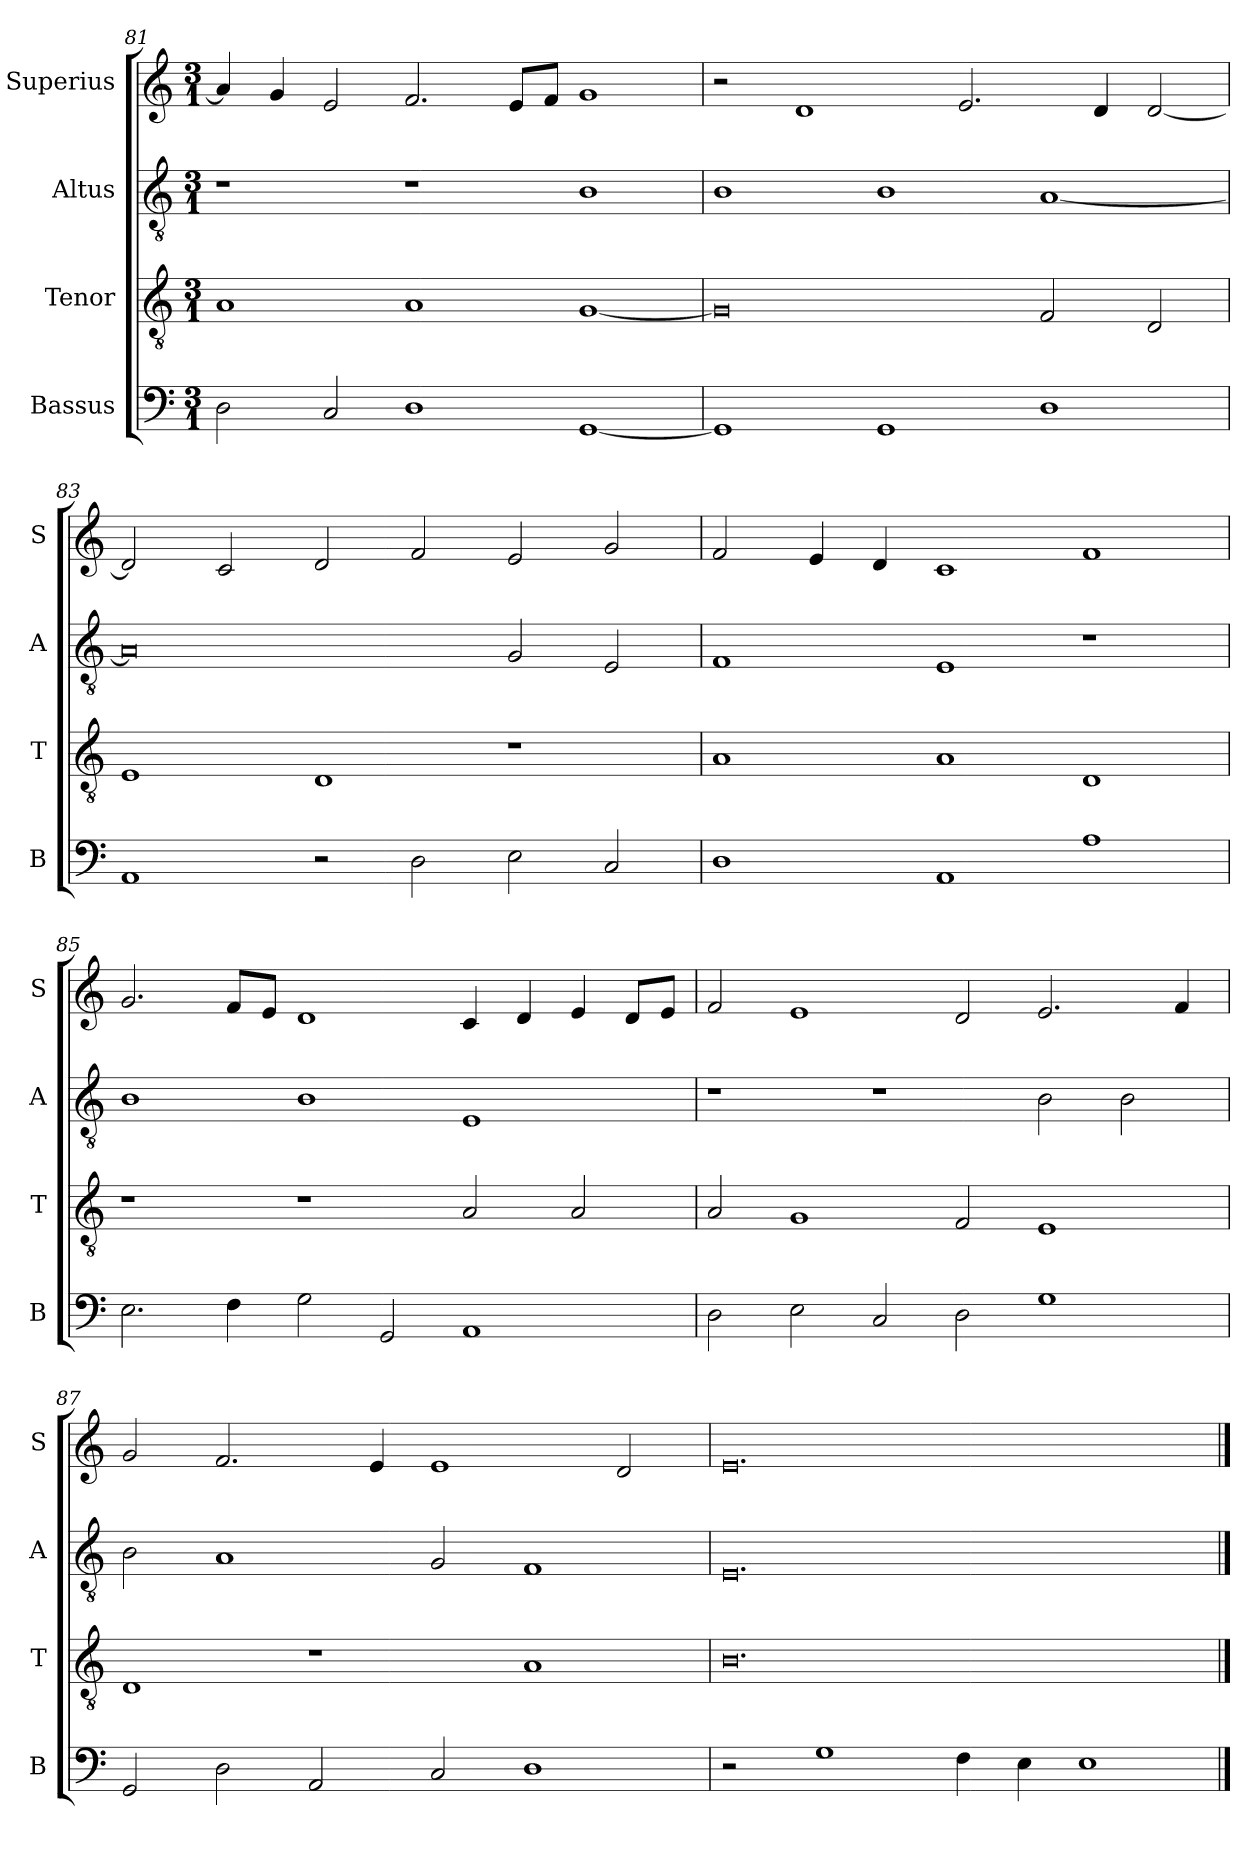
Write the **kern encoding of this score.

**kern	**kern	**kern	**kern
*part4	*part3	*part2	*part1
*staff4	*staff3	*staff2	*staff1
*I"Bassus	*I"Tenor	*I"Altus	*I"Superius
*I'B	*I'T	*I'A	*I'S
*clefF4	*clefGv2	*clefGv2	*clefG2
*k[]	*k[]	*k[]	*k[]
*M3/1	*M3/1	*M3/1	*M3/1
=81	=81	=81	=81
2D\	1A	1r	4a/]
.	.	.	4g/
2C/	.	.	2e/
1D	1A	1r	2.f/
.	.	.	8e/L
.	.	.	8f/J
[1GG	[1G	1B	1g
=82	=82	=82	=82
1GG]	0G]	1B	2r
.	.	.	1d
1GG	.	1B	.
.	.	.	2.e/
1D	2F/	[1A	.
.	.	.	4d/
.	2D/	.	[2d/
=83	=83	=83	=83
1AA	1E	0A]	2d/]
.	.	.	2c/
2r	1D	.	2d/
2D\	.	.	2f/
2E\	1r	2G/	2e/
2C/	.	2E/	2g/
=84	=84	=84	=84
1D	1A	1F	2f/
.	.	.	4e/
.	.	.	4d/
1AA	1A	1E	1c
1A	1D	1r	1f
=85	=85	=85	=85
2.E\	1r	1B	2.g/
4F\	.	.	8f/L
.	.	.	8e/J
2G\	1r	1B	1d
2GG/	.	.	.
1AA	2A/	1E	4c/
.	.	.	4d/
.	2A/	.	4e/
.	.	.	8d/L
.	.	.	8e/J
=86	=86	=86	=86
2D\	2A/	1r	2f/
2E\	1G	.	1e
2C/	.	1r	.
2D\	2F/	.	2d/
1G	1E	2B\	2.e/
.	.	2B\	.
.	.	.	4f/
=87	=87	=87	=87
2GG/	1D	2B\	2g/
2D\	.	1A	2.f/
2AA/	1r	.	.
.	.	.	4e/
2C/	.	2G/	1e
1D	1A	1F	.
.	.	.	2d/
=88	=88	=88	=88
2r	0.B	0.E	0.e
1G	.	.	.
4F\	.	.	.
4E\	.	.	.
1E	.	.	.
==	==	==	==
*-	*-	*-	*-
